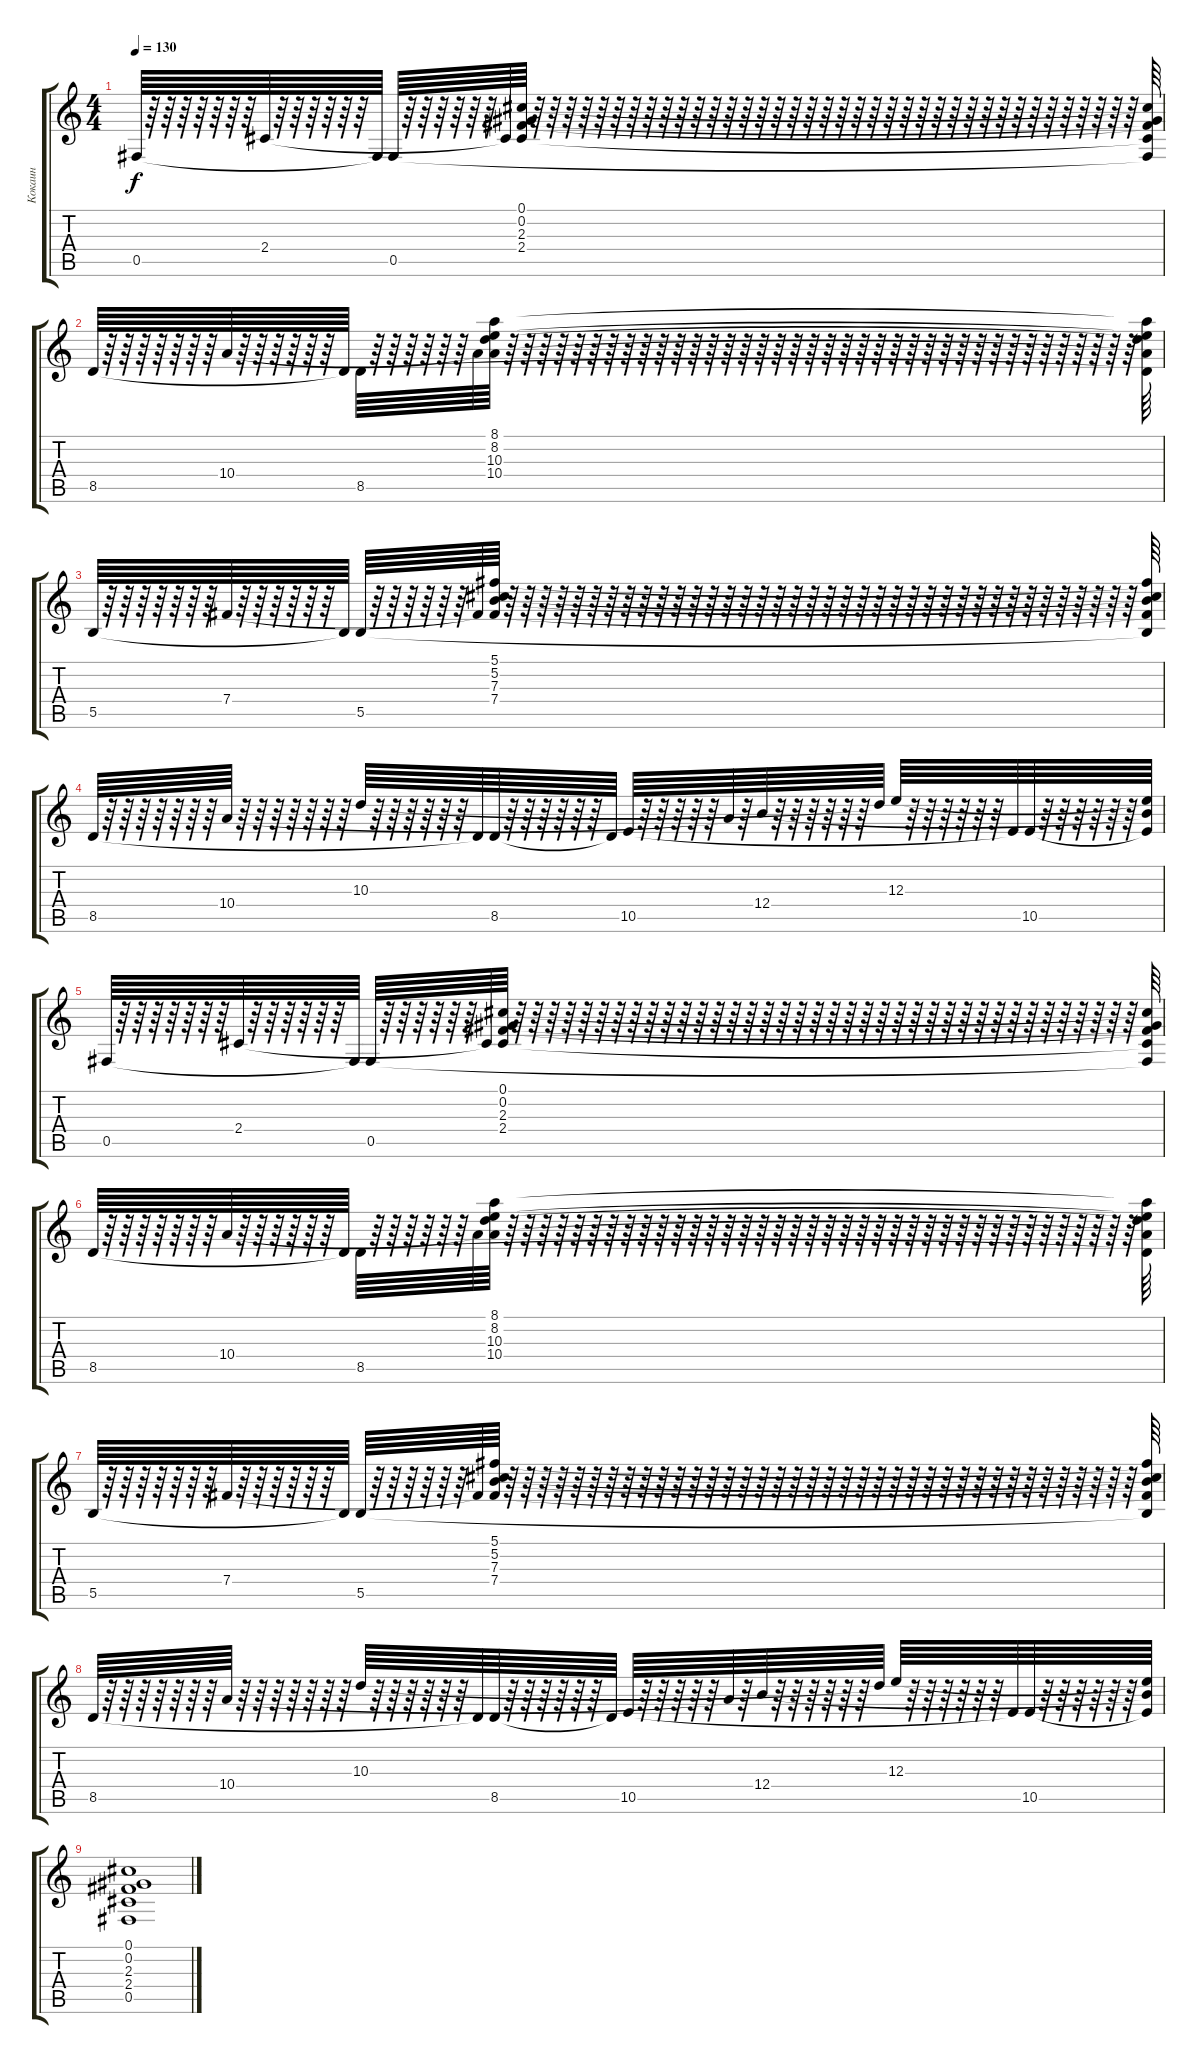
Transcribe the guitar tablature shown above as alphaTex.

\track ("Кокаин" "Кокаин") {instrument acousticguitarsteel}
\staff {score tabs}
\tuning (Db4 Ab3 E3 B2 Gb2 B1) {hide}
\ts (4 4)
\tempo 130
\clef g2
\ks c
0.5.64{dy f} r.64 r.64 r.64 r.64 r.64 r.64 r.64 2.4.64 r.64 r.64 r.64 r.64 r.64 r.64 0.5{t}.64 0.5.64 r.64 r.64 r.64 r.64 r.64 r.64 2.4{t}.64 (0.1 0.2 2.3 2.4).64 r.64 r.64 r.64 r.64 r.64 r.64 r.64 r.64 r.64 r.64 r.64 r.64 r.64 r.64 r.64 r.64 r.64 r.64 r.64 r.64 r.64 r.64 r.64 r.64 r.64 r.64 r.64 r.64 r.64 r.64 r.64 r.64 r.64 r.64 r.64 r.64 r.64 r.64 (0.1{t} 0.2{t} 2.3{t} 2.4{t} 0.5{t}).64 |
8.5.64 r.64 r.64 r.64 r.64 r.64 r.64 r.64 10.4.64 r.64 r.64 r.64 r.64 r.64 r.64 8.5{t}.64 8.5.64 r.64 r.64 r.64 r.64 r.64 r.64 10.4{t}.64 (8.1 8.2 10.3 10.4).64 r.64 r.64 r.64 r.64 r.64 r.64 r.64 r.64 r.64 r.64 r.64 r.64 r.64 r.64 r.64 r.64 r.64 r.64 r.64 r.64 r.64 r.64 r.64 r.64 r.64 r.64 r.64 r.64 r.64 r.64 r.64 r.64 r.64 r.64 r.64 r.64 r.64 r.64 (8.1{t} 8.2{t} 10.3{t} 10.4{t} 8.5{t}).64 |
5.5.64 r.64 r.64 r.64 r.64 r.64 r.64 r.64 7.4.64 r.64 r.64 r.64 r.64 r.64 r.64 5.5{t}.64 5.5.64 r.64 r.64 r.64 r.64 r.64 r.64 7.4{t}.64 (5.1 5.2 7.3 7.4).64 r.64 r.64 r.64 r.64 r.64 r.64 r.64 r.64 r.64 r.64 r.64 r.64 r.64 r.64 r.64 r.64 r.64 r.64 r.64 r.64 r.64 r.64 r.64 r.64 r.64 r.64 r.64 r.64 r.64 r.64 r.64 r.64 r.64 r.64 r.64 r.64 r.64 r.64 (5.1{t} 5.2{t} 7.3{t} 7.4{t} 5.5{t}).64 |
8.5.64 r.64 r.64 r.64 r.64 r.64 r.64 r.64 10.4.64 r.64 r.64 r.64 r.64 r.64 r.64 r.64 10.3.64 r.64 r.64 r.64 r.64 r.64 r.64 8.5{t}.64 8.5.64 r.64 r.64 r.64 r.64 r.64 r.64 8.5{t}.64 10.5.64 r.64 r.64 r.64 r.64 r.64 10.4{t}.64 r.64 12.4.64 r.64 r.64 r.64 r.64 r.64 r.64 10.3{t}.64 12.3.64 r.64 r.64 r.64 r.64 r.64 r.64 10.5{t}.64 10.5.64 r.64 r.64 r.64 r.64 r.64 r.64 (12.3{t} 12.4{t} 10.5{t}).64 |
0.5.64 r.64 r.64 r.64 r.64 r.64 r.64 r.64 2.4.64 r.64 r.64 r.64 r.64 r.64 r.64 0.5{t}.64 0.5.64 r.64 r.64 r.64 r.64 r.64 r.64 2.4{t}.64 (0.1 0.2 2.3 2.4).64 r.64 r.64 r.64 r.64 r.64 r.64 r.64 r.64 r.64 r.64 r.64 r.64 r.64 r.64 r.64 r.64 r.64 r.64 r.64 r.64 r.64 r.64 r.64 r.64 r.64 r.64 r.64 r.64 r.64 r.64 r.64 r.64 r.64 r.64 r.64 r.64 r.64 r.64 (0.1{t} 0.2{t} 2.3{t} 2.4{t} 0.5{t}).64 |
8.5.64 r.64 r.64 r.64 r.64 r.64 r.64 r.64 10.4.64 r.64 r.64 r.64 r.64 r.64 r.64 8.5{t}.64 8.5.64 r.64 r.64 r.64 r.64 r.64 r.64 10.4{t}.64 (8.1 8.2 10.3 10.4).64 r.64 r.64 r.64 r.64 r.64 r.64 r.64 r.64 r.64 r.64 r.64 r.64 r.64 r.64 r.64 r.64 r.64 r.64 r.64 r.64 r.64 r.64 r.64 r.64 r.64 r.64 r.64 r.64 r.64 r.64 r.64 r.64 r.64 r.64 r.64 r.64 r.64 r.64 (8.1{t} 8.2{t} 10.3{t} 10.4{t} 8.5{t}).64 |
5.5.64 r.64 r.64 r.64 r.64 r.64 r.64 r.64 7.4.64 r.64 r.64 r.64 r.64 r.64 r.64 5.5{t}.64 5.5.64 r.64 r.64 r.64 r.64 r.64 r.64 7.4{t}.64 (5.1 5.2 7.3 7.4).64 r.64 r.64 r.64 r.64 r.64 r.64 r.64 r.64 r.64 r.64 r.64 r.64 r.64 r.64 r.64 r.64 r.64 r.64 r.64 r.64 r.64 r.64 r.64 r.64 r.64 r.64 r.64 r.64 r.64 r.64 r.64 r.64 r.64 r.64 r.64 r.64 r.64 r.64 (5.1{t} 5.2{t} 7.3{t} 7.4{t} 5.5{t}).64 |
8.5.64 r.64 r.64 r.64 r.64 r.64 r.64 r.64 10.4.64 r.64 r.64 r.64 r.64 r.64 r.64 r.64 10.3.64 r.64 r.64 r.64 r.64 r.64 r.64 8.5{t}.64 8.5.64 r.64 r.64 r.64 r.64 r.64 r.64 8.5{t}.64 10.5.64 r.64 r.64 r.64 r.64 r.64 10.4{t}.64 r.64 12.4.64 r.64 r.64 r.64 r.64 r.64 r.64 10.3{t}.64 12.3.64 r.64 r.64 r.64 r.64 r.64 r.64 10.5{t}.64 10.5.64 r.64 r.64 r.64 r.64 r.64 r.64 (12.3{t} 12.4{t} 10.5{t}).64 |
(0.1 0.2 2.3 2.4 0.5).1
